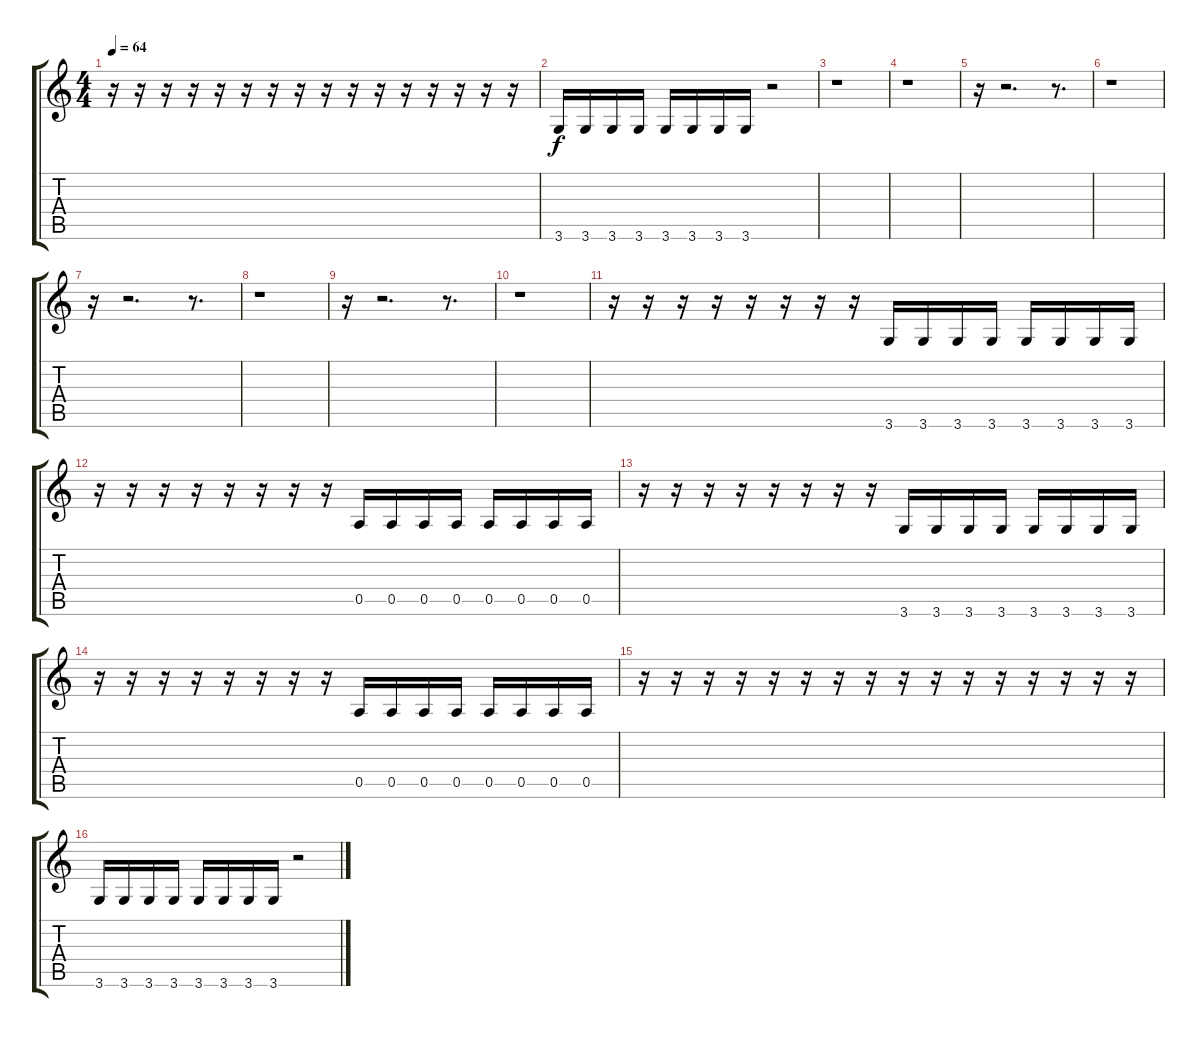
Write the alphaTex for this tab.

\track "" {instrument fretlessbass}
\staff {score tabs}
\tuning (E4 B3 G3 D3 A2 E2) {hide}
\ts (4 4)
\tempo 64
\clef g2
\ks c
r.16{dy f} r.16 r.16 r.16 r.16 r.16 r.16 r.16 r.16 r.16 r.16 r.16 r.16 r.16 r.16 r.16 |
3.6.16 3.6.16 3.6.16 3.6.16 3.6.16 3.6.16 3.6.16 3.6.16 r.2 |
r.1 |
r.1 |
r.16 r.2{d} r.8{d} |
r.1 |
r.16 r.2{d} r.8{d} |
r.1 |
r.16 r.2{d} r.8{d} |
r.1 |
r.16 r.16 r.16 r.16 r.16 r.16 r.16 r.16 3.6.16 3.6.16 3.6.16 3.6.16 3.6.16 3.6.16 3.6.16 3.6.16 |
r.16 r.16 r.16 r.16 r.16 r.16 r.16 r.16 0.5.16 0.5.16 0.5.16 0.5.16 0.5.16 0.5.16 0.5.16 0.5.16 |
r.16 r.16 r.16 r.16 r.16 r.16 r.16 r.16 3.6.16 3.6.16 3.6.16 3.6.16 3.6.16 3.6.16 3.6.16 3.6.16 |
r.16 r.16 r.16 r.16 r.16 r.16 r.16 r.16 0.5.16 0.5.16 0.5.16 0.5.16 0.5.16 0.5.16 0.5.16 0.5.16 |
r.16 r.16 r.16 r.16 r.16 r.16 r.16 r.16 r.16 r.16 r.16 r.16 r.16 r.16 r.16 r.16 |
3.6.16 3.6.16 3.6.16 3.6.16 3.6.16 3.6.16 3.6.16 3.6.16 r.2
